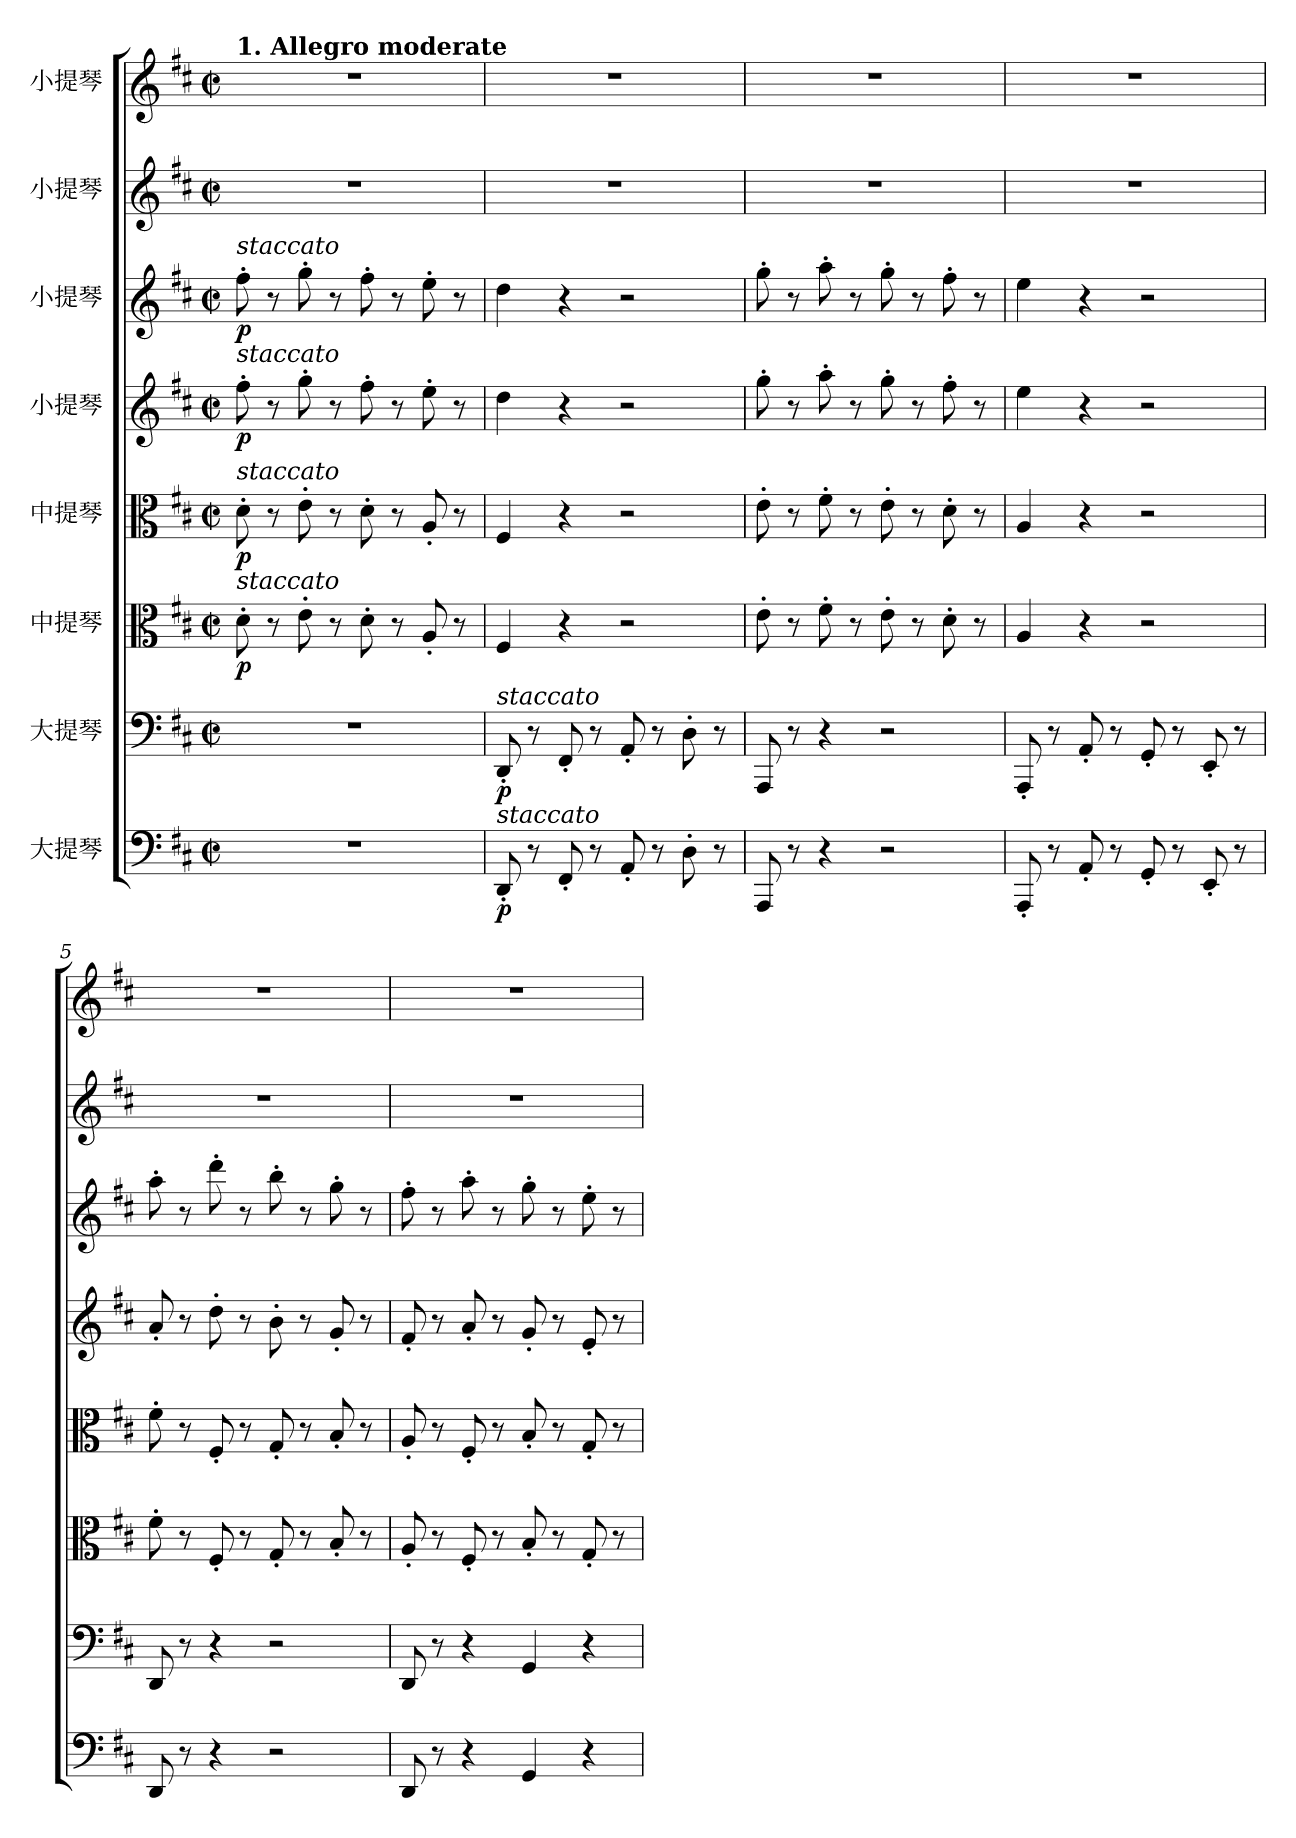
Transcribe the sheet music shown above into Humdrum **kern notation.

**kern	**dynam	**kern	**dynam	**kern	**dynam	**kern	**dynam	**kern	**dynam	**kern	**dynam	**kern	**kern
*part8	*part8	*part7	*part7	*part6	*part6	*part5	*part5	*part4	*part4	*part3	*part3	*part2	*part1
*staff8	*staff8	*staff7	*staff7	*staff6	*staff6	*staff5	*staff5	*staff4	*staff4	*staff3	*staff3	*staff2	*staff1
*I"大提琴	*	*I"大提琴	*	*I"中提琴	*	*I"中提琴	*	*I"小提琴	*	*I"小提琴	*	*I"小提琴	*I"小提琴
*clefF4	*	*clefF4	*	*clefC3	*	*clefC3	*	*clefG2	*	*clefG2	*	*clefG2	*clefG2
*k[f#c#]	*	*k[f#c#]	*	*k[f#c#]	*	*k[f#c#]	*	*k[f#c#]	*	*k[f#c#]	*	*k[f#c#]	*k[f#c#]
*M2/2	*	*M2/2	*	*M2/2	*	*M2/2	*	*M2/2	*	*M2/2	*	*M2/2	*M2/2
*met(c|)	*	*met(c|)	*	*met(c|)	*	*met(c|)	*	*met(c|)	*	*met(c|)	*	*met(c|)	*met(c|)
*MM128	*	*MM128	*	*MM128	*	*MM128	*	*MM128	*	*MM128	*	*MM128	*MM128
=1	=1	=1	=1	=1	=1	=1	=1	=1	=1	=1	=1	=1	=1
!	!	!	!	!	!	!	!	!	!	!	!	!	!LO:TX:a:B:t=1. Allegro moderate
!	!	!	!	!	!	!	!	!	!	!LO:TX:a:i:t=staccato	!	!	!
!	!	!	!	!	!	!	!	!LO:TX:a:i:t=staccato	!	!	!	!	!
!	!	!	!	!	!	!LO:TX:a:i:t=staccato	!	!	!	!	!	!	!
!	!	!	!	!LO:TX:a:i:t=staccato	!	!	!	!	!	!	!	!	!
!	!	!	!	!	!LO:DY:b	!	!LO:DY:b	!	!LO:DY:b	!	!LO:DY:b	!	!
1r	.	1r	.	8d'\	p	8d'\	p	8ff#'\	p	8ff#'\	p	1r	1r
.	.	.	.	8r	.	8r	.	8r	.	8r	.	.	.
.	.	.	.	8e'\	.	8e'\	.	8gg'\	.	8gg'\	.	.	.
.	.	.	.	8r	.	8r	.	8r	.	8r	.	.	.
.	.	.	.	8d'\	.	8d'\	.	8ff#'\	.	8ff#'\	.	.	.
.	.	.	.	8r	.	8r	.	8r	.	8r	.	.	.
.	.	.	.	8A'/	.	8A'/	.	8ee'\	.	8ee'\	.	.	.
.	.	.	.	8r	.	8r	.	8r	.	8r	.	.	.
=2	=2	=2	=2	=2	=2	=2	=2	=2	=2	=2	=2	=2	=2
!	!	!LO:TX:a:i:t=staccato	!	!	!	!	!	!	!	!	!	!	!
!LO:TX:a:i:t=staccato	!	!	!	!	!	!	!	!	!	!	!	!	!
!	!LO:DY:b	!	!LO:DY:b	!	!	!	!	!	!	!	!	!	!
8DD'/	p	8DD'/	p	4F#/	.	4F#/	.	4dd\	.	4dd\	.	1r	1r
8r	.	8r	.	.	.	.	.	.	.	.	.	.	.
8FF#'/	.	8FF#'/	.	4r	.	4r	.	4r	.	4r	.	.	.
8r	.	8r	.	.	.	.	.	.	.	.	.	.	.
8AA'/	.	8AA'/	.	2r	.	2r	.	2r	.	2r	.	.	.
8r	.	8r	.	.	.	.	.	.	.	.	.	.	.
8D'\	.	8D'\	.	.	.	.	.	.	.	.	.	.	.
8r	.	8r	.	.	.	.	.	.	.	.	.	.	.
=3	=3	=3	=3	=3	=3	=3	=3	=3	=3	=3	=3	=3	=3
8AAA/	.	8AAA/	.	8e'\	.	8e'\	.	8gg'\	.	8gg'\	.	1r	1r
8r	.	8r	.	8r	.	8r	.	8r	.	8r	.	.	.
4r	.	4r	.	8f#'\	.	8f#'\	.	8aa'\	.	8aa'\	.	.	.
.	.	.	.	8r	.	8r	.	8r	.	8r	.	.	.
2r	.	2r	.	8e'\	.	8e'\	.	8gg'\	.	8gg'\	.	.	.
.	.	.	.	8r	.	8r	.	8r	.	8r	.	.	.
.	.	.	.	8d'\	.	8d'\	.	8ff#'\	.	8ff#'\	.	.	.
.	.	.	.	8r	.	8r	.	8r	.	8r	.	.	.
=4	=4	=4	=4	=4	=4	=4	=4	=4	=4	=4	=4	=4	=4
8AAA'/	.	8AAA'/	.	4A/	.	4A/	.	4ee\	.	4ee\	.	1r	1r
8r	.	8r	.	.	.	.	.	.	.	.	.	.	.
8AA'/	.	8AA'/	.	4r	.	4r	.	4r	.	4r	.	.	.
8r	.	8r	.	.	.	.	.	.	.	.	.	.	.
8GG'/	.	8GG'/	.	2r	.	2r	.	2r	.	2r	.	.	.
8r	.	8r	.	.	.	.	.	.	.	.	.	.	.
8EE'/	.	8EE'/	.	.	.	.	.	.	.	.	.	.	.
8r	.	8r	.	.	.	.	.	.	.	.	.	.	.
=5	=5	=5	=5	=5	=5	=5	=5	=5	=5	=5	=5	=5	=5
8DD/	.	8DD/	.	8f#'\	.	8f#'\	.	8a'/	.	8aa'\	.	1r	1r
8r	.	8r	.	8r	.	8r	.	8r	.	8r	.	.	.
4r	.	4r	.	8F#'/	.	8F#'/	.	8dd'\	.	8ddd'\	.	.	.
.	.	.	.	8r	.	8r	.	8r	.	8r	.	.	.
2r	.	2r	.	8G'/	.	8G'/	.	8b'\	.	8bb'\	.	.	.
.	.	.	.	8r	.	8r	.	8r	.	8r	.	.	.
.	.	.	.	8B'/	.	8B'/	.	8g'/	.	8gg'\	.	.	.
.	.	.	.	8r	.	8r	.	8r	.	8r	.	.	.
=6	=6	=6	=6	=6	=6	=6	=6	=6	=6	=6	=6	=6	=6
8DD/	.	8DD/	.	8A'/	.	8A'/	.	8f#'/	.	8ff#'\	.	1r	1r
8r	.	8r	.	8r	.	8r	.	8r	.	8r	.	.	.
4r	.	4r	.	8F#'/	.	8F#'/	.	8a'/	.	8aa'\	.	.	.
.	.	.	.	8r	.	8r	.	8r	.	8r	.	.	.
4GG/	.	4GG/	.	8B'/	.	8B'/	.	8g'/	.	8gg'\	.	.	.
.	.	.	.	8r	.	8r	.	8r	.	8r	.	.	.
4r	.	4r	.	8G'/	.	8G'/	.	8e'/	.	8ee'\	.	.	.
.	.	.	.	8r	.	8r	.	8r	.	8r	.	.	.
=	=	=	=	=	=	=	=	=	=	=	=	=	=
*-	*-	*-	*-	*-	*-	*-	*-	*-	*-	*-	*-	*-	*-
